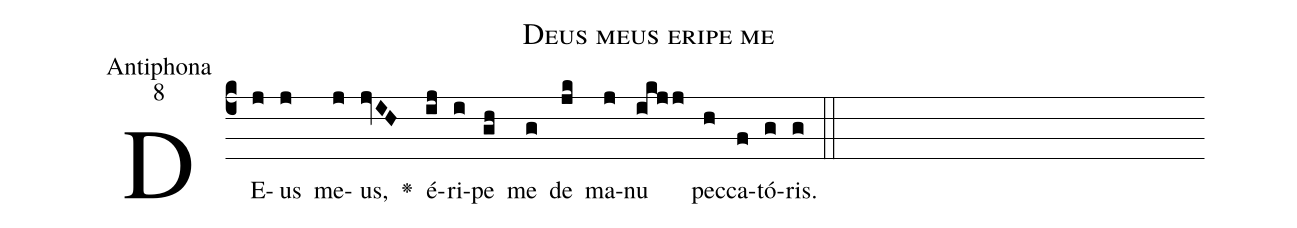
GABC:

name:Deus meus eripe me;
office-part:Antiphona;
mode:8;
%%
(c4) DE(j)us(j) me(j)us,(jvIH) <v>\greheightstar</v>() é(ij)ri(i)pe(gh) me(g) de(jk) ma(j)nu(ikjj) pec(h)ca(f)tó(g)ris.(g) (::)
